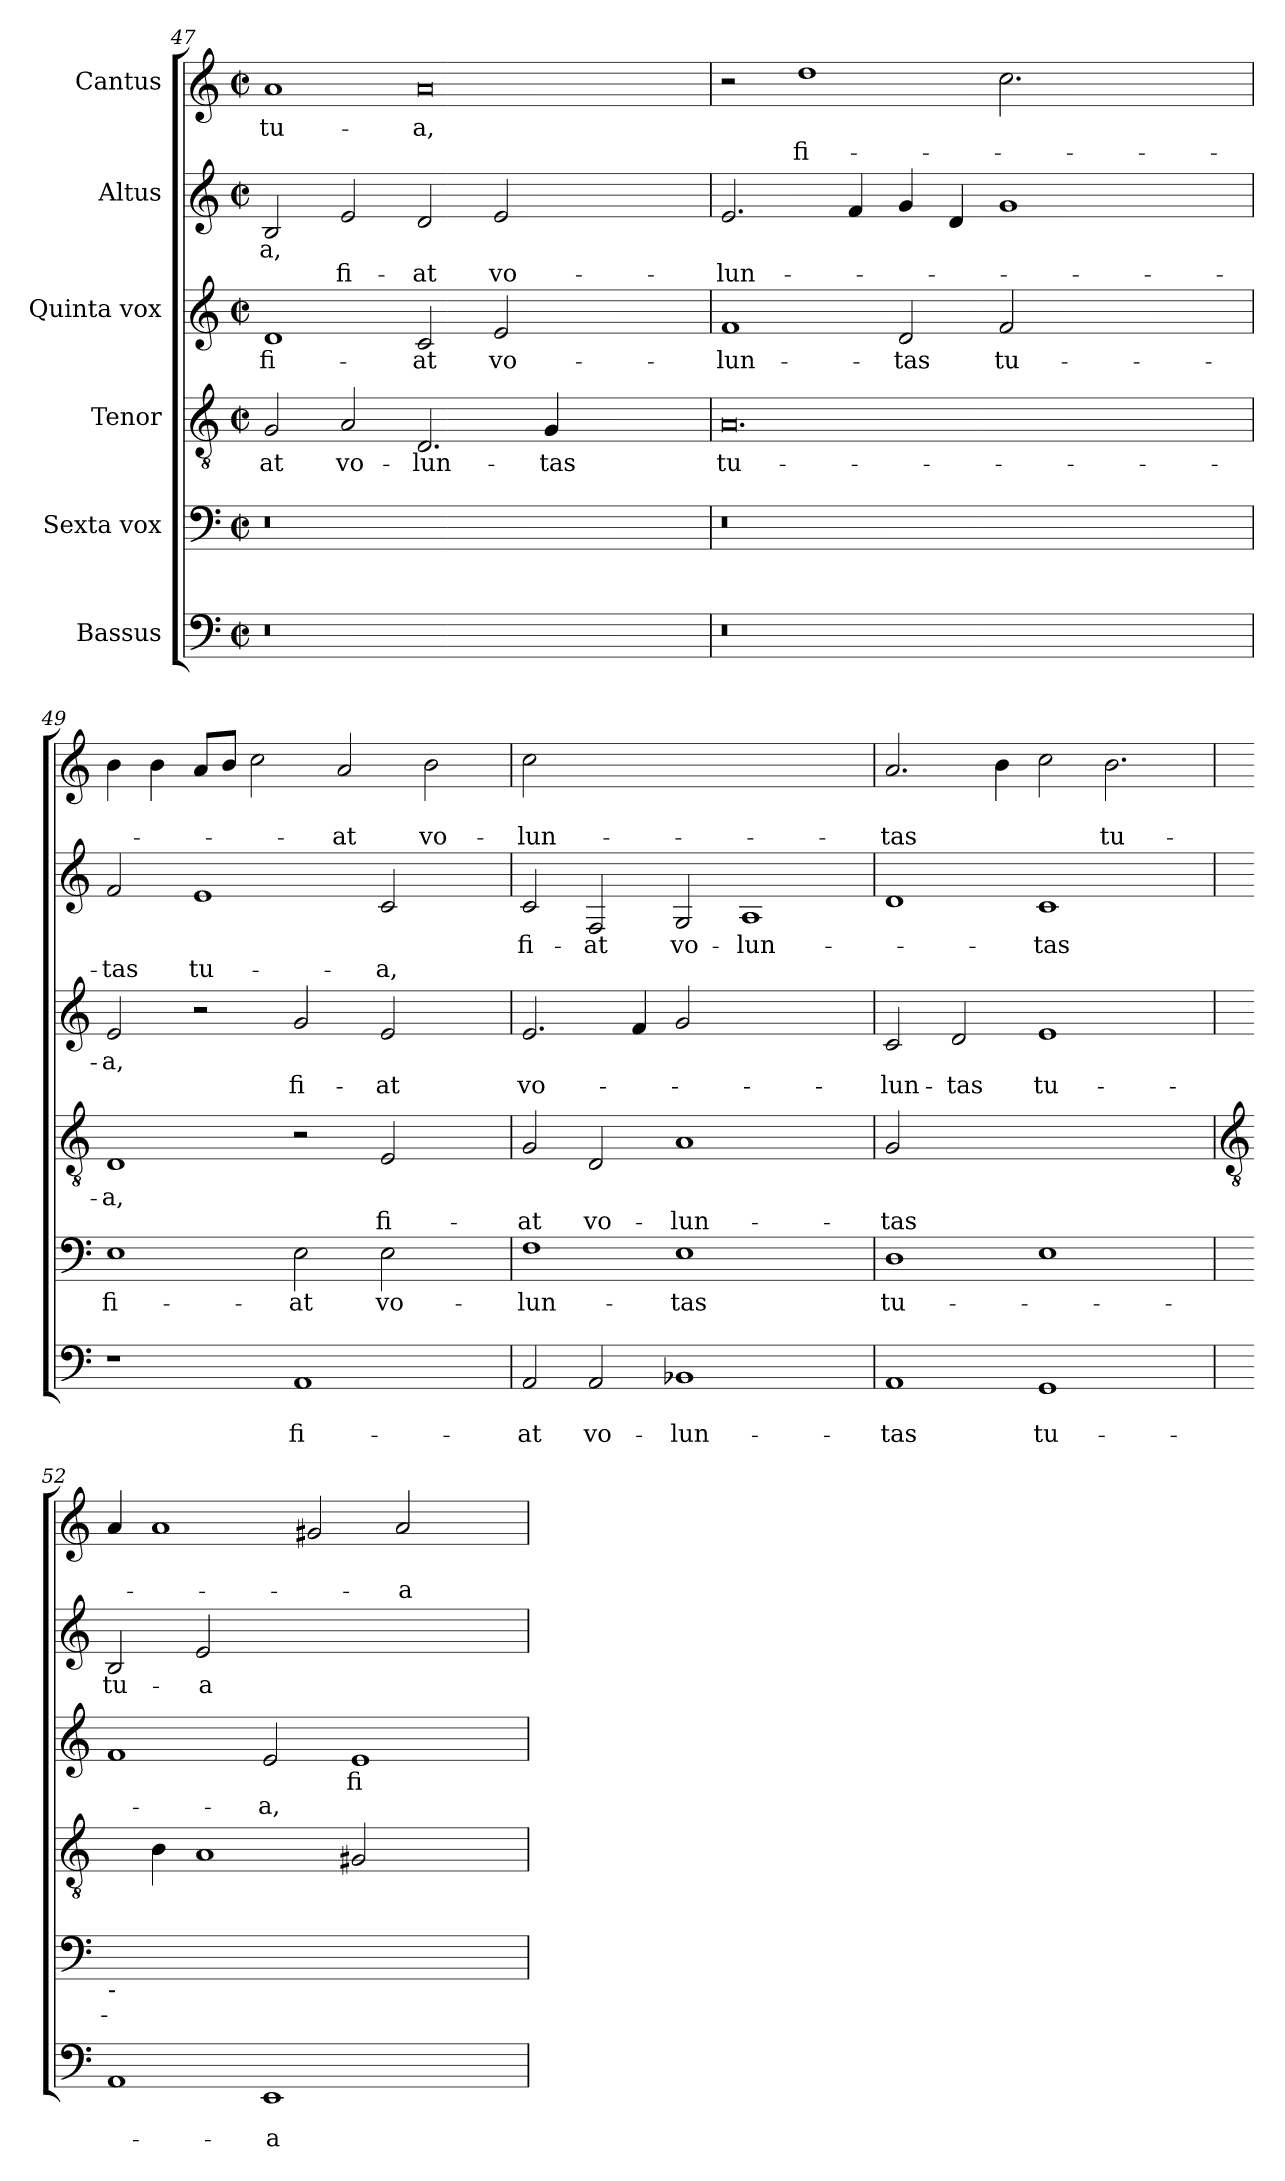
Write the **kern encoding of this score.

**kern	**text	**text	**kern	**text	**kern	**text	**text	**kern	**text	**text	**kern	**text	**text	**kern	**text	**text
*part6	*part6	*part6	*part5	*part5	*part4	*part4	*part4	*part3	*part3	*part3	*part2	*part2	*part2	*part1	*part1	*part1
*staff6	*staff6	*staff6	*staff5	*staff5	*staff4	*staff4	*staff4	*staff3	*staff3	*staff3	*staff2	*staff2	*staff2	*staff1	*staff1	*staff1
*I"Bassus	*	*	*I"Sexta vox	*	*I"Tenor	*	*	*I"Quinta vox	*	*	*I"Altus	*	*	*I"Cantus	*	*
*clefF4	*	*	*clefF4	*	*clefGv2	*	*	*clefG2	*	*	*clefG2	*	*	*clefG2	*	*
*k[]	*	*	*k[]	*	*k[]	*	*	*k[]	*	*	*k[]	*	*	*k[]	*	*
*C:	*	*	*C:	*	*C:	*	*	*C:	*	*	*C:	*	*	*C:	*	*
*M4/2	*	*	*M4/2	*	*M4/2	*	*	*M4/2	*	*	*M4/2	*	*	*M4/2	*	*
*met(c|)	*	*	*met(c|)	*	*met(c|)	*	*	*met(c|)	*	*	*met(c|)	*	*	*met(c|)	*	*
=47	=47	=47	=47	=47	=47	=47	=47	=47	=47	=47	=47	=47	=47	=47	=47	=47
!	!	!	!	!	!	!LO:LY:b	!	!	!LO:LY:b	!	!	!LO:LY:b	!	!	!LO:LY:b	!
0r	.	.	0r	.	2G	-at	.	1d	fi-	.	2B	-a,	.	1a	tu-	.
!	!	!	!	!	!	!LO:LY:b	!	!	!	!	!	!	!LO:LY:b	!	!	!
.	.	.	.	.	2A	vo-	.	.	.	.	2e	.	fi-	.	.	.
!	!	!	!	!	!	!LO:LY:b	!	!	!LO:LY:b	!	!	!	!LO:LY:b	!	!LO:LY:b	!
.	.	.	.	.	2.D	-lun-	.	2c	-at	.	2d	.	-at	0a	-a,	.
!	!	!	!	!	!	!	!	!	!LO:LY:b	!	!	!	!LO:LY:b	!	!	!
.	.	.	.	.	.	.	.	2e	vo-	.	2e	.	vo-	.	.	.
!	!	!	!	!	!	!LO:LY:b	!	!	!	!	!	!	!	!	!	!
.	.	.	.	.	4G	-tas	.	.	.	.	.	.	.	.	.	.
1ryy	.	.	1ryy	.	1ryy	.	.	1ryy	.	.	1ryy	.	.	.	.	.
=48	=48	=48	=48	=48	=48	=48	=48	=48	=48	=48	=48	=48	=48	=48	=48	=48
!	!	!	!	!	!	!LO:LY:b	!	!	!LO:LY:b	!	!	!	!LO:LY:b	!	!	!
0r	.	.	0r	.	0.A	tu-	.	1f	-lun-	.	2.e	.	-lun-	2r	.	.
!	!	!	!	!	!	!	!	!	!	!	!	!	!	!	!	!LO:LY:b
.	.	.	.	.	.	.	.	.	.	.	.	.	.	1dd	.	fi-
.	.	.	.	.	.	.	.	.	.	.	4f	.	.	.	.	.
!	!	!	!	!	!	!	!	!	!LO:LY:b	!	!	!	!	!	!	!
.	.	.	.	.	.	.	.	2d	-tas	.	4g	.	.	.	.	.
.	.	.	.	.	.	.	.	.	.	.	4d	.	.	.	.	.
!	!	!	!	!	!	!	!	!	!LO:LY:b	!	!	!	!	!	!	!
.	.	.	.	.	.	.	.	2f	tu-	.	1g	.	.	2.cc	.	.
1ryy	.	.	1ryy	.	.	.	.	1ryy	.	.	.	.	.	.	.	.
.	.	.	.	.	.	.	.	.	.	.	.	.	.	2.ryy	.	.
.	.	.	.	.	.	.	.	.	.	.	2ryy	.	.	.	.	.
=49	=49	=49	=49	=49	=49	=49	=49	=49	=49	=49	=49	=49	=49	=49	=49	=49
!	!	!	!	!LO:LY:b	!	!LO:LY:b	!	!	!LO:LY:b	!	!	!	!LO:LY:b	!	!	!
1r	.	.	1E	fi-	1D	-a,	.	2e	-a,	.	2f	.	-tas	4b	.	.
.	.	.	.	.	.	.	.	.	.	.	.	.	.	4b	.	.
!	!	!	!	!	!	!	!	!	!	!	!	!	!LO:LY:b	!	!	!
.	.	.	.	.	.	.	.	2r	.	.	1e	.	tu-	8aL	.	.
.	.	.	.	.	.	.	.	.	.	.	.	.	.	8bJ	.	.
.	.	.	.	.	.	.	.	.	.	.	.	.	.	2cc	.	.
!	!	!LO:LY:b	!	!LO:LY:b	!	!	!	!	!	!LO:LY:b	!	!	!	!	!	!
1AA	.	fi-	2E	-at	2r	.	.	2g	.	fi-	.	.	.	.	.	.
!	!	!	!	!	!	!	!	!	!	!	!	!	!	!	!	!LO:LY:b
.	.	.	.	.	.	.	.	.	.	.	.	.	.	2a	.	-at
!	!	!	!	!LO:LY:b	!	!	!LO:LY:b	!	!	!LO:LY:b	!	!	!LO:LY:b	!	!	!
.	.	.	2E	vo-	2E	.	fi-	2e	.	-at	2c	.	-a,	.	.	.
!	!	!	!	!	!	!	!	!	!	!	!	!	!	!	!	!LO:LY:b
.	.	.	.	.	.	.	.	.	.	.	.	.	.	2b	.	vo-
4ryy	.	.	4ryy	.	4ryy	.	.	4ryy	.	.	4ryy	.	.	.	.	.
!!LO:LB:g=z
=50	=50	=50	=50	=50	=50	=50	=50	=50	=50	=50	=50	=50	=50	=50	=50	=50
!	!	!LO:LY:b	!	!LO:LY:b	!	!	!LO:LY:b	!	!	!LO:LY:b	!	!LO:LY:b	!	!	!	!LO:LY:b
2AA	.	-at	1F	-lun-	2G	.	-at	2.e	.	vo-	2c	fi-	.	2cc	.	-lun-
!	!	!LO:LY:b	!	!	!	!	!LO:LY:b	!	!	!	!	!LO:LY:b	!	!	!	!
2AA	.	vo-	.	.	2D	.	vo-	.	.	.	2F	-at	.	0ryy	.	.
.	.	.	.	.	.	.	.	4f	.	.	.	.	.	.	.	.
!	!	!LO:LY:b	!	!LO:LY:b	!	!	!LO:LY:b	!	!	!	!	!LO:LY:b	!	!	!	!
1BB-X	.	-lun-	1E	-tas	1A	.	-lun-	2g	.	.	2G	vo-	.	.	.	.
!	!	!	!	!	!	!	!	!	!	!	!	!LO:LY:b	!	!	!	!
.	.	.	.	.	.	.	.	1ryy	.	.	1A	-lun-	.	.	.	.
2ryy	.	.	2ryy	.	2ryy	.	.	.	.	.	.	.	.	.	.	.
!!LO:LB:g=z
=51	=51	=51	=51	=51	=51	=51	=51	=51	=51	=51	=51	=51	=51	=51	=51	=51
!	!	!LO:LY:b	!	!LO:LY:b	!	!	!LO:LY:b	!	!	!LO:LY:b	!	!	!	!	!	!LO:LY:b
1AA	.	-tas	1D	tu-	2G	.	-tas	2c	.	-lun-	1d	.	.	2.a	.	-tas
!	!	!	!	!	!	!	!LO:LY:b	!	!	!LO:LY:b	!	!	!	!	!	!
.	.	.	.	.	[2cyy	.	tu-	2d	.	-tas	.	.	.	.	.	.
.	.	.	.	.	.	.	.	.	.	.	.	.	.	4b	.	.
!	!	!LO:LY:b	!	!	!	!	!	!	!	!LO:LY:b	!	!LO:LY:b	!	!	!	!
1GG	.	tu-	1E	.	1ryy	.	.	1e	.	tu-	1c	-tas	.	2cc	.	.
!	!	!	!	!	!	!	!	!	!	!	!	!	!	!	!	!LO:LY:b
.	.	.	.	.	.	.	.	.	.	.	.	.	.	2.b	.	tu-
4ryy	.	.	4ryy	.	4ryy	.	.	4ryy	.	.	4ryy	.	.	.	.	.
!!LO:LB:g=z
=52	=52	=52	=52	=52	=52	=52	=52	=52	=52	=52	=52	=52	=52	=52	=52	=52
*	*	*	*	*	*clefGv2	*	*	*	*	*	*	*	*	*	*	*
!	!	!	!LO:TX:b:t=-	!	!	!	!	!	!	!	!	!	!	!	!	!
!	!	!	!	!LO:LY:b	!	!	!	!	!	!	!	!LO:LY:b	!	!	!	!
1AA	.	.	[0E;<yy	-a.	4cyy]	.	.	1f	.	.	2B	tu-	.	4a	.	.
.	.	.	.	.	4B	.	.	.	.	.	.	.	.	1a	.	.
!	!	!	!	!	!	!	!	!	!	!	!	!LO:LY:b	!	!	!	!
.	.	.	.	.	1A	.	.	.	.	.	2e	-a	.	.	.	.
!	!	!LO:LY:b	!	!	!	!	!	!	!	!LO:LY:b	!	!	!	!	!	!
1EE	.	-a	.	.	.	.	.	2e	.	-a,	1.ryy	.	.	.	.	.
.	.	.	.	.	.	.	.	.	.	.	.	.	.	2g#	.	.
!	!	!	!	!	!	!	!	!	!LO:LY:b	!	!	!	!	!	!	!
.	.	.	.	.	2G#X	.	.	1e	fi-	.	.	.	.	.	.	.
!	!	!	!	!	!	!	!	!	!	!	!	!	!	!	!	!LO:LY:b
.	.	.	.	.	.	.	.	.	.	.	.	.	.	2a	.	-a
2ryy	.	.	2ryy	.	2ryy	.	.	.	.	.	.	.	.	.	.	.
.	.	.	.	.	.	.	.	.	.	.	.	.	.	4ryy	.	.
=	=	=	=	=	=	=	=	=	=	=	=	=	=	=	=	=
*-	*-	*-	*-	*-	*-	*-	*-	*-	*-	*-	*-	*-	*-	*-	*-	*-
